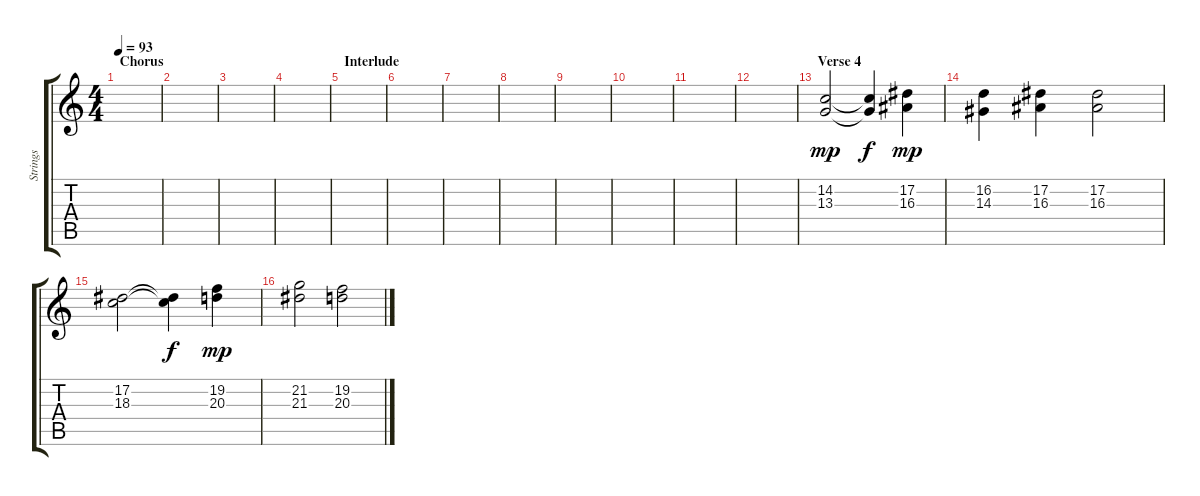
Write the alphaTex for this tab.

\track ("Strings" "Strings") {instrument stringensemble1}
\staff {score tabs}
\tuning (Eb4 Bb3 Gb3 Db3 Ab2 Eb2) {hide}
\ts (4 4)
\section ("" "Chorus")
\tempo 93
\clef g2
\ks c
|
|
|
|
\section ("" "Interlude")
|
|
|
|
|
|
|
|
\section ("" "Verse 4")
(14.2 13.3).2{dy mp} (14.2{t} 13.3{t}).4{dy f} (17.2 16.3).4{dy mp} |
(16.2 14.3).4 (17.2 16.3).4 (17.2 16.3).2 |
(17.2 18.3).2 (17.2{t} 18.3{t}).4{dy f} (19.2 20.3).4{dy mp} |
(21.2 21.3).2 (19.2 20.3).2
